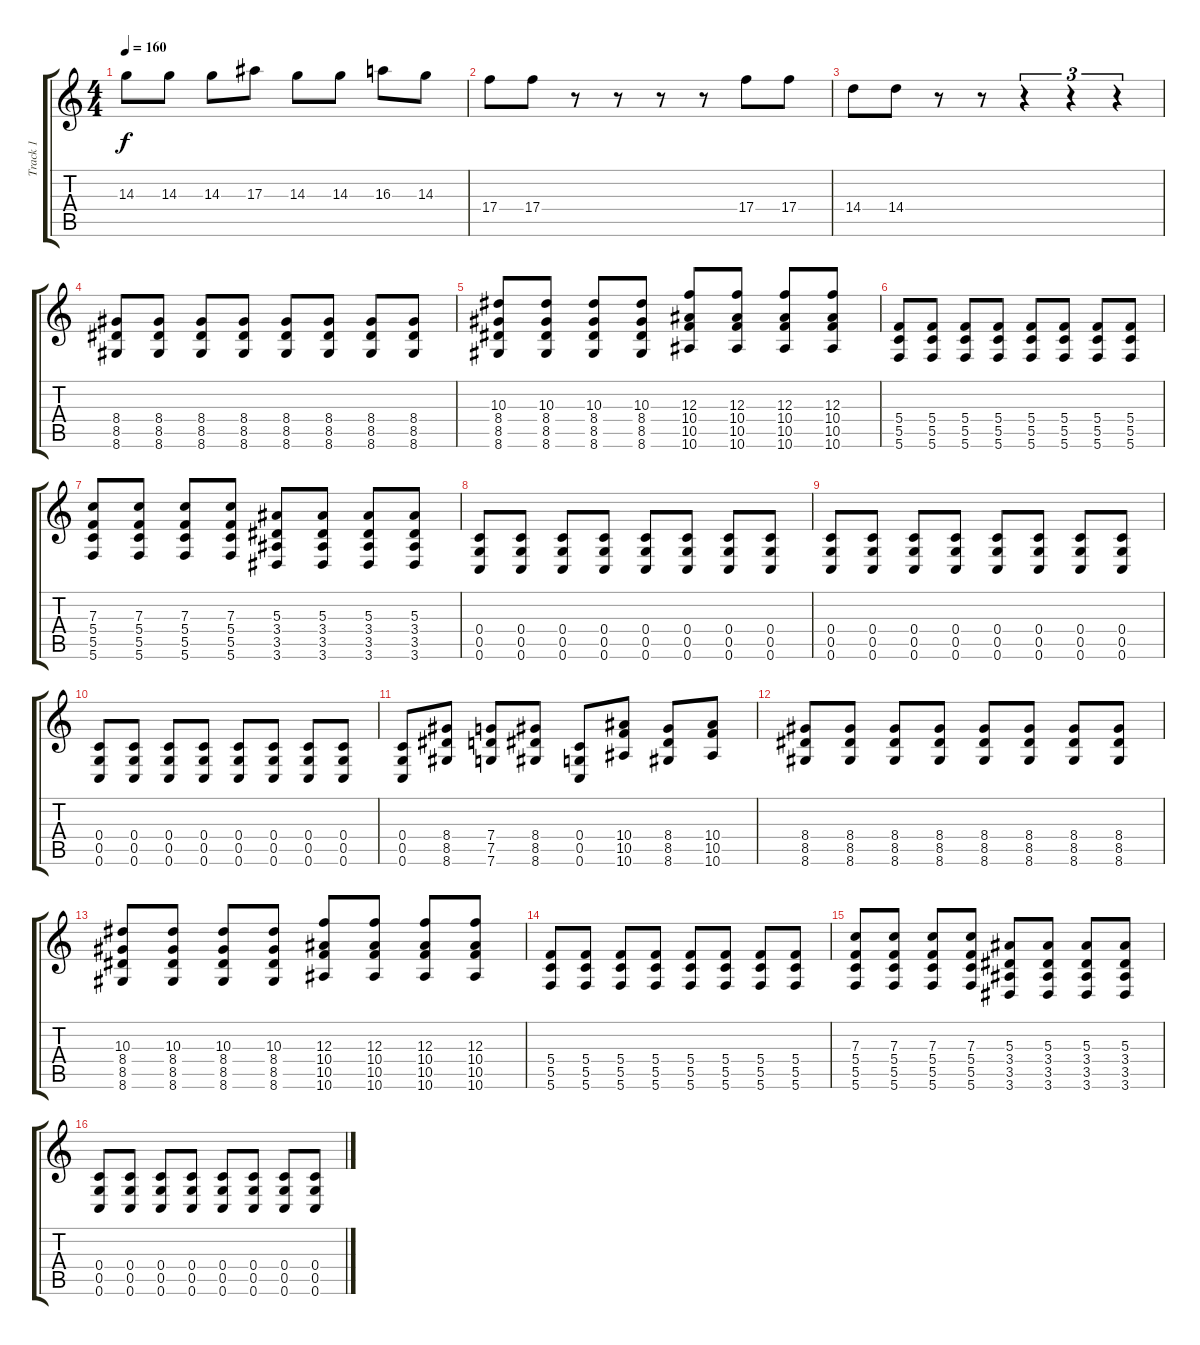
\track ("Track 1" "Track 1") {instrument distortionguitar}
\staff {score tabs}
\tuning (D4 A3 F3 C3 G2 C2) {hide}
\ts (4 4)
\tempo 160
\clef g2
\ks c
14.3.8{dy f} 14.3.8 14.3.8 17.3.8 14.3.8 14.3.8 16.3.8 14.3.8 |
17.4.8 17.4.8 r.8 r.8 r.8 r.8 17.4.8 17.4.8 |
14.4.8 14.4.8 r.8 r.8 r.4{tu (3 2)} r.4{tu (3 2)} r.4{tu (3 2)} |
(8.4 8.5 8.6).8 (8.4 8.5 8.6).8 (8.4 8.5 8.6).8 (8.4 8.5 8.6).8 (8.4 8.5 8.6).8 (8.4 8.5 8.6).8 (8.4 8.5 8.6).8 (8.4 8.5 8.6).8 |
(10.3 8.4 8.5 8.6).8 (10.3 8.4 8.5 8.6).8 (10.3 8.4 8.5 8.6).8 (10.3 8.4 8.5 8.6).8 (12.3 10.4 10.5 10.6).8 (12.3 10.4 10.5 10.6).8 (12.3 10.4 10.5 10.6).8 (12.3 10.4 10.5 10.6).8 |
(5.4 5.5 5.6).8 (5.4 5.5 5.6).8 (5.4 5.5 5.6).8 (5.4 5.5 5.6).8 (5.4 5.5 5.6).8 (5.4 5.5 5.6).8 (5.4 5.5 5.6).8 (5.4 5.5 5.6).8 |
(7.3 5.4 5.5 5.6).8 (7.3 5.4 5.5 5.6).8 (7.3 5.4 5.5 5.6).8 (7.3 5.4 5.5 5.6).8 (5.3 3.4 3.5 3.6).8 (5.3 3.4 3.5 3.6).8 (5.3 3.4 3.5 3.6).8 (5.3 3.4 3.5 3.6).8 |
(0.4 0.5 0.6).8 (0.4 0.5 0.6).8 (0.4 0.5 0.6).8 (0.4 0.5 0.6).8 (0.4 0.5 0.6).8 (0.4 0.5 0.6).8 (0.4 0.5 0.6).8 (0.4 0.5 0.6).8 |
(0.4 0.5 0.6).8 (0.4 0.5 0.6).8 (0.4 0.5 0.6).8 (0.4 0.5 0.6).8 (0.4 0.5 0.6).8 (0.4 0.5 0.6).8 (0.4 0.5 0.6).8 (0.4 0.5 0.6).8 |
(0.4 0.5 0.6).8 (0.4 0.5 0.6).8 (0.4 0.5 0.6).8 (0.4 0.5 0.6).8 (0.4 0.5 0.6).8 (0.4 0.5 0.6).8 (0.4 0.5 0.6).8 (0.4 0.5 0.6).8 |
(0.4 0.5 0.6).8 (8.4 8.5 8.6).8 (7.4 7.5 7.6).8 (8.4 8.5 8.6).8 (0.4 0.5 0.6).8 (10.4 10.5 10.6).8 (8.4 8.5 8.6).8 (10.4 10.5 10.6).8 |
(8.4 8.5 8.6).8 (8.4 8.5 8.6).8 (8.4 8.5 8.6).8 (8.4 8.5 8.6).8 (8.4 8.5 8.6).8 (8.4 8.5 8.6).8 (8.4 8.5 8.6).8 (8.4 8.5 8.6).8 |
(10.3 8.4 8.5 8.6).8 (10.3 8.4 8.5 8.6).8 (10.3 8.4 8.5 8.6).8 (10.3 8.4 8.5 8.6).8 (12.3 10.4 10.5 10.6).8 (12.3 10.4 10.5 10.6).8 (12.3 10.4 10.5 10.6).8 (12.3 10.4 10.5 10.6).8 |
(5.4 5.5 5.6).8 (5.4 5.5 5.6).8 (5.4 5.5 5.6).8 (5.4 5.5 5.6).8 (5.4 5.5 5.6).8 (5.4 5.5 5.6).8 (5.4 5.5 5.6).8 (5.4 5.5 5.6).8 |
(7.3 5.4 5.5 5.6).8 (7.3 5.4 5.5 5.6).8 (7.3 5.4 5.5 5.6).8 (7.3 5.4 5.5 5.6).8 (5.3 3.4 3.5 3.6).8 (5.3 3.4 3.5 3.6).8 (5.3 3.4 3.5 3.6).8 (5.3 3.4 3.5 3.6).8 |
(0.4 0.5 0.6).8 (0.4 0.5 0.6).8 (0.4 0.5 0.6).8 (0.4 0.5 0.6).8 (0.4 0.5 0.6).8 (0.4 0.5 0.6).8 (0.4 0.5 0.6).8 (0.4 0.5 0.6).8
